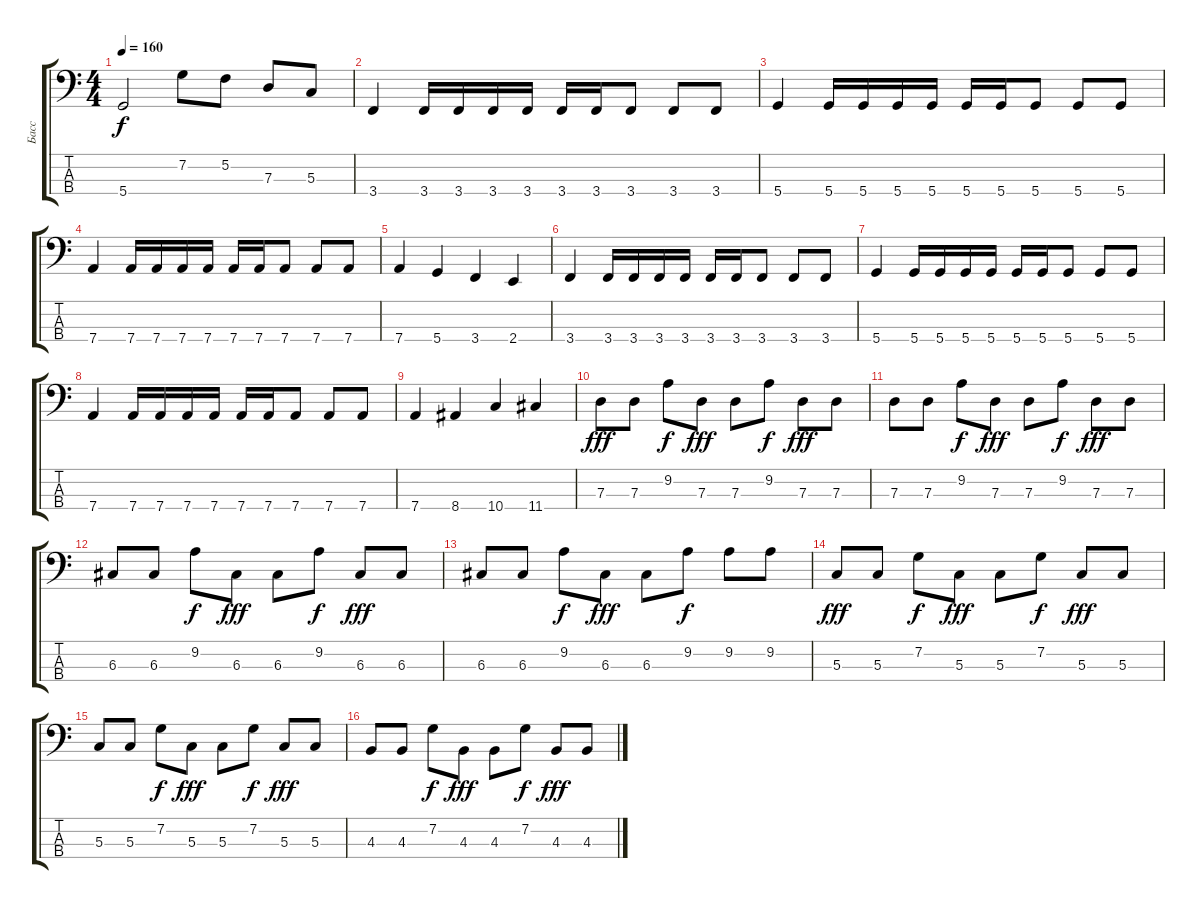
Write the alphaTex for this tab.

\track ("Басс" "Басс") {instrument electricbassfinger}
\staff {score tabs}
\tuning (F2 C2 G1 D1) {hide}
\ts (4 4)
\tempo 160
\clef f4
\ks c
5.4.2{dy f} 7.2.8 5.2.8 7.3.8 5.3.8 |
3.4.4 3.4.16 3.4.16 3.4.16 3.4.16 3.4.16 3.4.16 3.4.8 3.4.8 3.4.8 |
5.4.4 5.4.16 5.4.16 5.4.16 5.4.16 5.4.16 5.4.16 5.4.8 5.4.8 5.4.8 |
7.4.4 7.4.16 7.4.16 7.4.16 7.4.16 7.4.16 7.4.16 7.4.8 7.4.8 7.4.8 |
7.4.4 5.4.4 3.4.4 2.4.4 |
3.4.4 3.4.16 3.4.16 3.4.16 3.4.16 3.4.16 3.4.16 3.4.8 3.4.8 3.4.8 |
5.4.4 5.4.16 5.4.16 5.4.16 5.4.16 5.4.16 5.4.16 5.4.8 5.4.8 5.4.8 |
7.4.4 7.4.16 7.4.16 7.4.16 7.4.16 7.4.16 7.4.16 7.4.8 7.4.8 7.4.8 |
7.4.4 8.4.4 10.4.4 11.4.4 |
7.3.8{dy fff} 7.3.8 9.2.8{dy f} 7.3.8{dy fff} 7.3.8 9.2.8{dy f} 7.3.8{dy fff} 7.3.8 |
7.3.8 7.3.8 9.2.8{dy f} 7.3.8{dy fff} 7.3.8 9.2.8{dy f} 7.3.8{dy fff} 7.3.8 |
6.3.8 6.3.8 9.2.8{dy f} 6.3.8{dy fff} 6.3.8 9.2.8{dy f} 6.3.8{dy fff} 6.3.8 |
6.3.8 6.3.8 9.2.8{dy f} 6.3.8{dy fff} 6.3.8 9.2.8{dy f} 9.2.8 9.2.8 |
5.3.8{dy fff} 5.3.8 7.2.8{dy f} 5.3.8{dy fff} 5.3.8 7.2.8{dy f} 5.3.8{dy fff} 5.3.8 |
5.3.8 5.3.8 7.2.8{dy f} 5.3.8{dy fff} 5.3.8 7.2.8{dy f} 5.3.8{dy fff} 5.3.8 |
4.3.8 4.3.8 7.2.8{dy f} 4.3.8{dy fff} 4.3.8 7.2.8{dy f} 4.3.8{dy fff} 4.3.8
